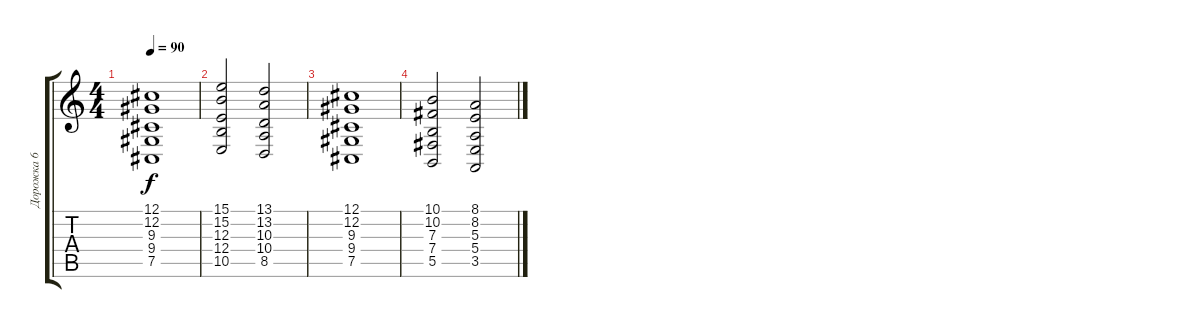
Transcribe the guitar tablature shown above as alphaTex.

\track ("Дорожка 6" "Дорожка 6") {instrument stringensemble2}
\staff {score tabs}
\tuning (Db4 Ab3 E3 B2 Gb2 Db2) {hide}
\ts (4 4)
\tempo 90
\clef g2
\ks c
(12.1 12.2 9.3 9.4 7.5).1{dy f} |
(15.1 15.2 12.3 12.4 10.5).2 (13.1 13.2 10.3 10.4 8.5).2 |
(12.1 12.2 9.3 9.4 7.5).1 |
(10.1 10.2 7.3 7.4 5.5).2 (8.1 8.2 5.3 5.4 3.5).2
